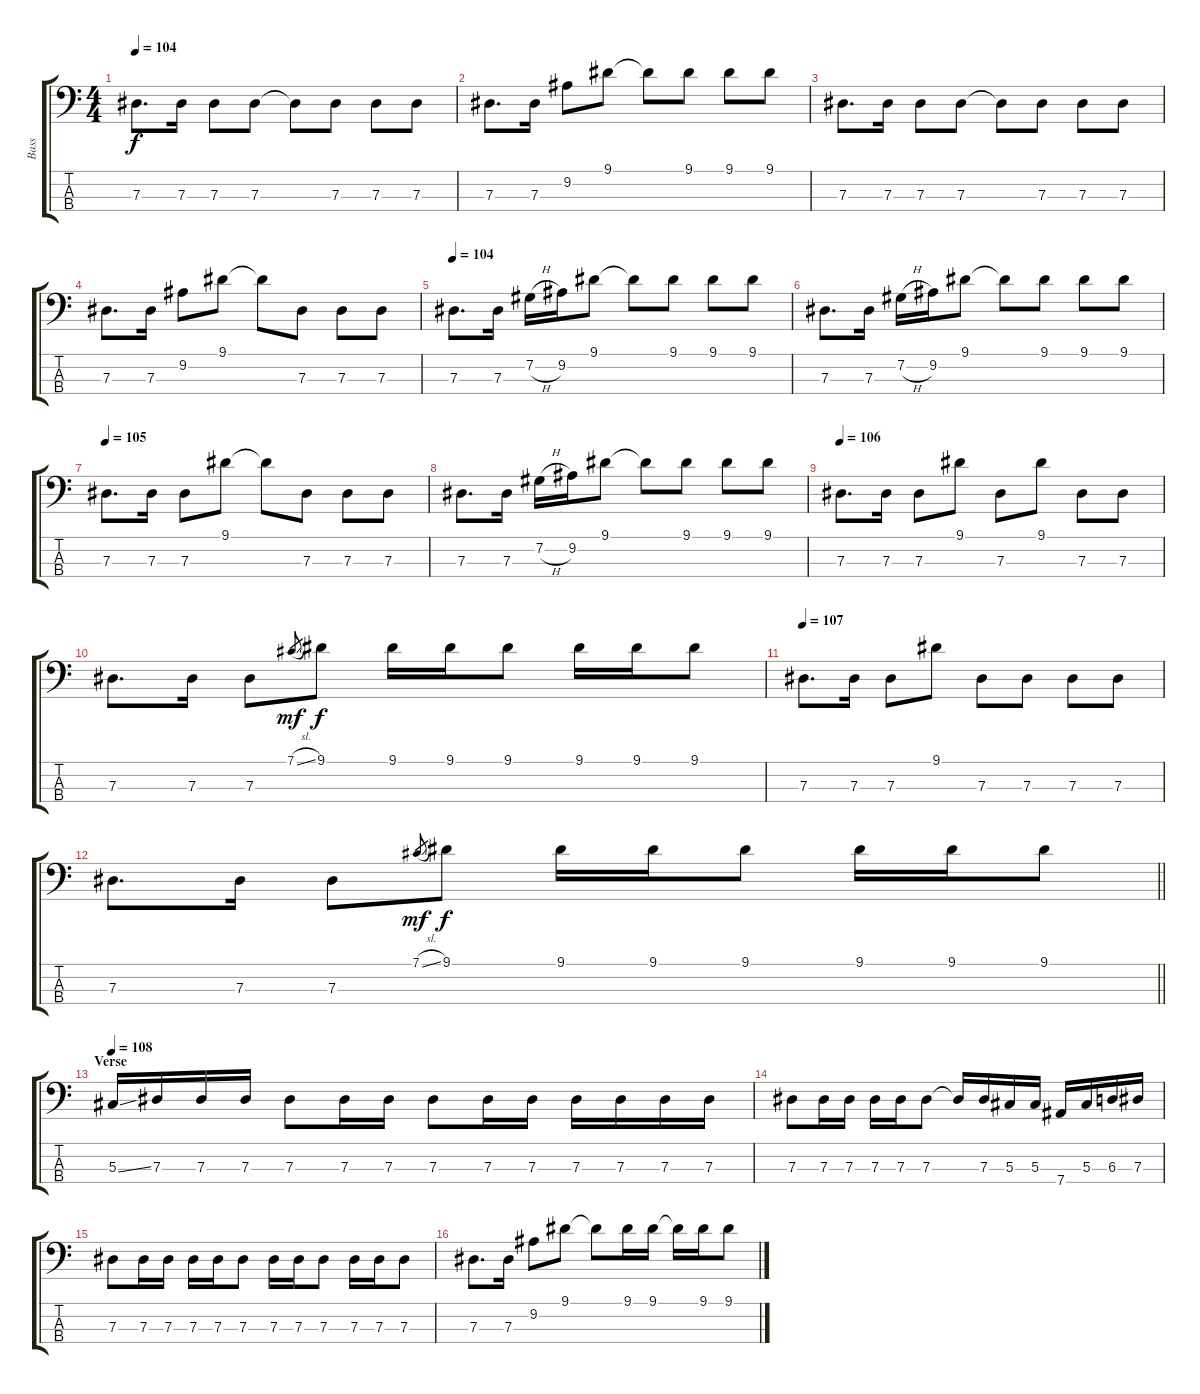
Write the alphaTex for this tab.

\track ("Bass" "Bass") {instrument electricbassfinger}
\staff {score tabs}
\tuning (Gb2 Db2 Ab1 Eb1) {hide}
\ts (4 4)
\tempo 104
\clef f4
\ks c
7.3.8{d dy f} 7.3.16 7.3.8 7.3.8 7.3{t}.8 7.3.8 7.3.8 7.3.8 |
7.3.8{d} 7.3.16 9.2.8 9.1.8 9.1{t}.8 9.1.8 9.1.8 9.1.8 |
7.3.8{d} 7.3.16 7.3.8 7.3.8 7.3{t}.8 7.3.8 7.3.8 7.3.8 |
7.3.8{d} 7.3.16 9.2.8 9.1.8 9.1{t}.8 7.3.8 7.3.8 7.3.8 |
\tempo 104
7.3.8{d} 7.3.16 7.2{h}.16 9.2.16 9.1.8 9.1{t}.8 9.1.8 9.1.8 9.1.8 |
7.3.8{d} 7.3.16 7.2{h}.16 9.2.16 9.1.8 9.1{t}.8 9.1.8 9.1.8 9.1.8 |
\tempo 105
7.3.8{d} 7.3.16 7.3.8 9.1.8 9.1{t}.8 7.3.8 7.3.8 7.3.8 |
7.3.8{d} 7.3.16 7.2{h}.16 9.2.16 9.1.8 9.1{t}.8 9.1.8 9.1.8 9.1.8 |
\tempo 106
7.3.8{d} 7.3.16 7.3.8 9.1.8 7.3.8 9.1.8 7.3.8 7.3.8 |
7.3.8{d} 7.3.16 7.3.8 7.1{sl}.8{gr dy mf} 9.1.8{dy f} 9.1.16 9.1.16 9.1.8 9.1.16 9.1.16 9.1.8 |
\tempo 107
7.3.8{d} 7.3.16 7.3.8 9.1.8 7.3.8 7.3.8 7.3.8 7.3.8 |
\barLineRight lightlight
7.3.8{d} 7.3.16 7.3.8 7.1{sl}.8{gr dy mf} 9.1.8{dy f} 9.1.16 9.1.16 9.1.8 9.1.16 9.1.16 9.1.8 |
\section ("" "Verse")
\tempo 108
5.3{ss}.16 7.3.16 7.3.16 7.3.16 7.3.8 7.3.16 7.3.16 7.3.8 7.3.16 7.3.16 7.3.16 7.3.16 7.3.16 7.3.16 |
7.3.8 7.3.16 7.3.16 7.3.16 7.3.16 7.3.8 7.3{t}.16 7.3.16 5.3.16 5.3.16 7.4.16 5.3.16 6.3.16 7.3.16 |
7.3.8 7.3.16 7.3.16 7.3.16 7.3.16 7.3.8 7.3.16 7.3.16 7.3.8 7.3.16 7.3.16 7.3.8 |
7.3.8{d} 7.3.16 9.2.8 9.1.8 9.1{t}.8 9.1.16 9.1.16 9.1{t}.16 9.1.16 9.1.8
